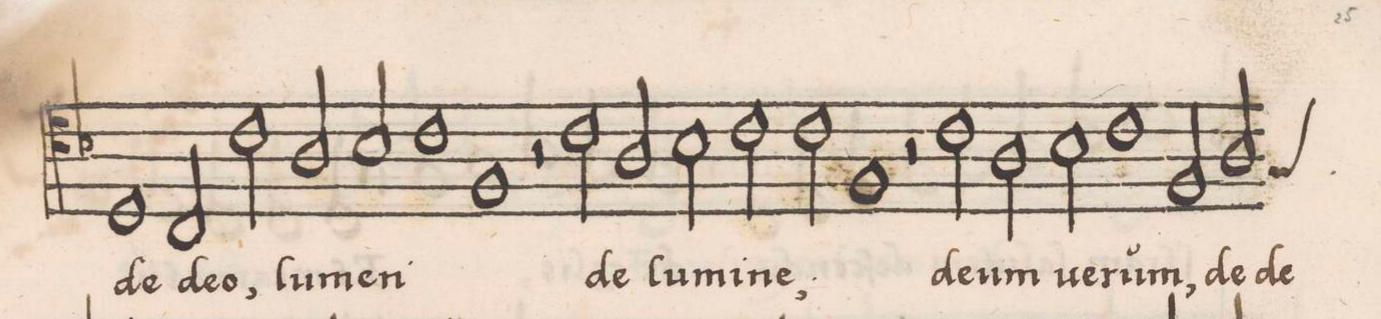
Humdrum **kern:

**kern	**text
*I"CANTVS	*
*clefC4	*
*k[b-]	*
*met(C|)	*
*M2/1	*
1D	de
2C/	de-
2c\	-o,
=37-	=37-
2A/	lu-
2B-/	-men
1c	.
=38-	=38-
1F	.
2r	.
2c\	de
=39-	=39-
2A/	lu-
2B-\	-mi-
2c\	-ne;
2c\	.
=40-	=40-
1F	.
2r	.
2c\	de-
=41-	=41-
2A\	-um
2B-\	ue-
1c	-rǔm,
=42-	=42-
2F/	de
2A/	de-
*custos:G	*
*-	*-
